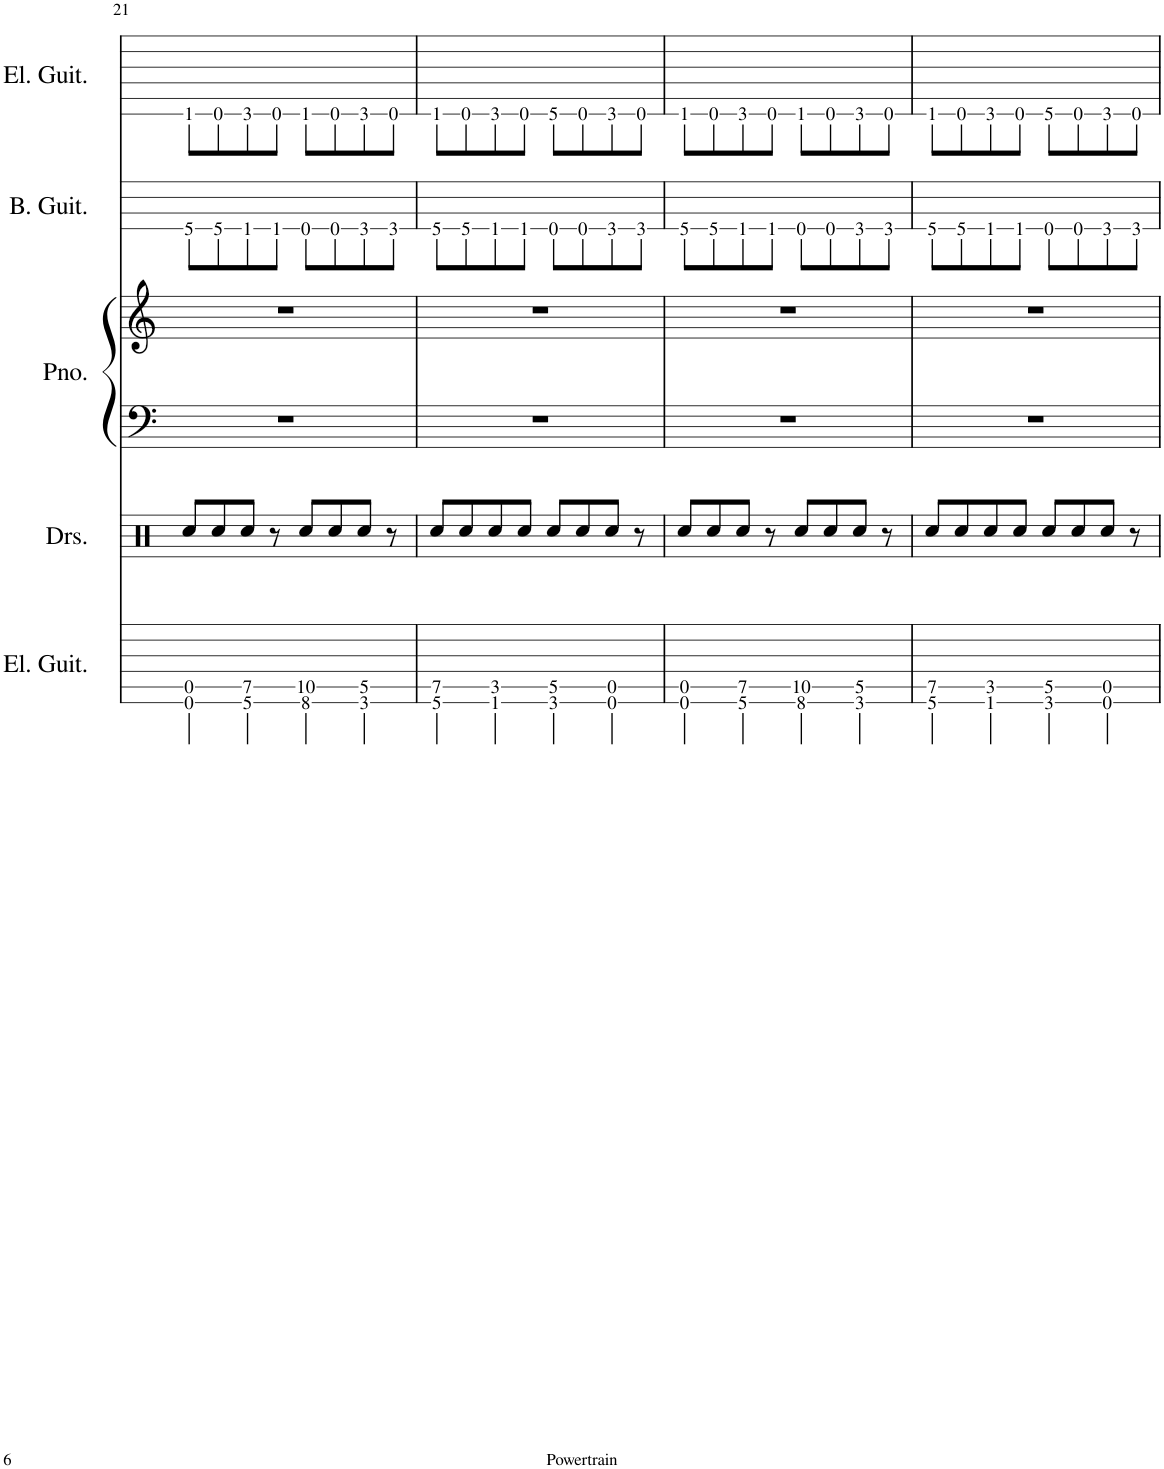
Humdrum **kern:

**kern	**kern	**kern	**kern	**kern	**kern
*part5	*part4	*part3	*part3	*part2	*part1
*staff6	*staff5	*staff4	*staff3	*staff2	*staff1
*I"Electric Guitar	*I"Drumset	*I"Piano	*	*I"Bass Guitar	*I"Electric Guitar
*I'El. Guit.	*I'Drs.	*I'Pno.	*	*I'B. Guit.	*I'El. Guit.
!!LO:PB:g=z
*	*clefX	*clefF4	*clefG2	*	*
*k[]	*k[]	*k[]	*k[]	*k[]	*k[]
*M4/4	*M4/4	*M4/4	*M4/4	*M4/4	*M4/4
=21	=21	=21	=21	=21	=21
4EE\ 4AA\	8Rcc/L	1r	1r	8AAA\L	8FF\L
.	8Rcc/	.	.	8AAA\	8EE\
4AA\ 4E\	8Rcc/J	.	.	8FFF\	8GG\
.	8r	.	.	8FFF\J	8EE\J
4C\ 4G\	8Rcc/L	.	.	8EEE\L	8FF\L
.	8Rcc/	.	.	8EEE\	8EE\
4GG\ 4D\	8Rcc/J	.	.	8GGG\	8GG\
.	8r	.	.	8GGG\J	8EE\J
=22	=22	=22	=22	=22	=22
4AA\ 4E\	8Rcc/L	1r	1r	8AAA\L	8FF\L
.	8Rcc/	.	.	8AAA\	8EE\
4FF\ 4C\	8Rcc/	.	.	8FFF\	8GG\
.	8Rcc/J	.	.	8FFF\J	8EE\J
4GG\ 4D\	8Rcc/L	.	.	8EEE\L	8AA\L
.	8Rcc/	.	.	8EEE\	8EE\
4EE\ 4AA\	8Rcc/J	.	.	8GGG\	8GG\
.	8r	.	.	8GGG\J	8EE\J
=23	=23	=23	=23	=23	=23
4EE\ 4AA\	8Rcc/L	1r	1r	8AAA\L	8FF\L
.	8Rcc/	.	.	8AAA\	8EE\
4AA\ 4E\	8Rcc/J	.	.	8FFF\	8GG\
.	8r	.	.	8FFF\J	8EE\J
4C\ 4G\	8Rcc/L	.	.	8EEE\L	8FF\L
.	8Rcc/	.	.	8EEE\	8EE\
4GG\ 4D\	8Rcc/J	.	.	8GGG\	8GG\
.	8r	.	.	8GGG\J	8EE\J
=24	=24	=24	=24	=24	=24
4AA\ 4E\	8Rcc/L	1r	1r	8AAA\L	8FF\L
.	8Rcc/	.	.	8AAA\	8EE\
4FF\ 4C\	8Rcc/	.	.	8FFF\	8GG\
.	8Rcc/J	.	.	8FFF\J	8EE\J
4GG\ 4D\	8Rcc/L	.	.	8EEE\L	8AA\L
.	8Rcc/	.	.	8EEE\	8EE\
4EE\ 4AA\	8Rcc/J	.	.	8GGG\	8GG\
.	8r	.	.	8GGG\J	8EE\J
=	=	=	=	=	=
*-	*-	*-	*-	*-	*-
